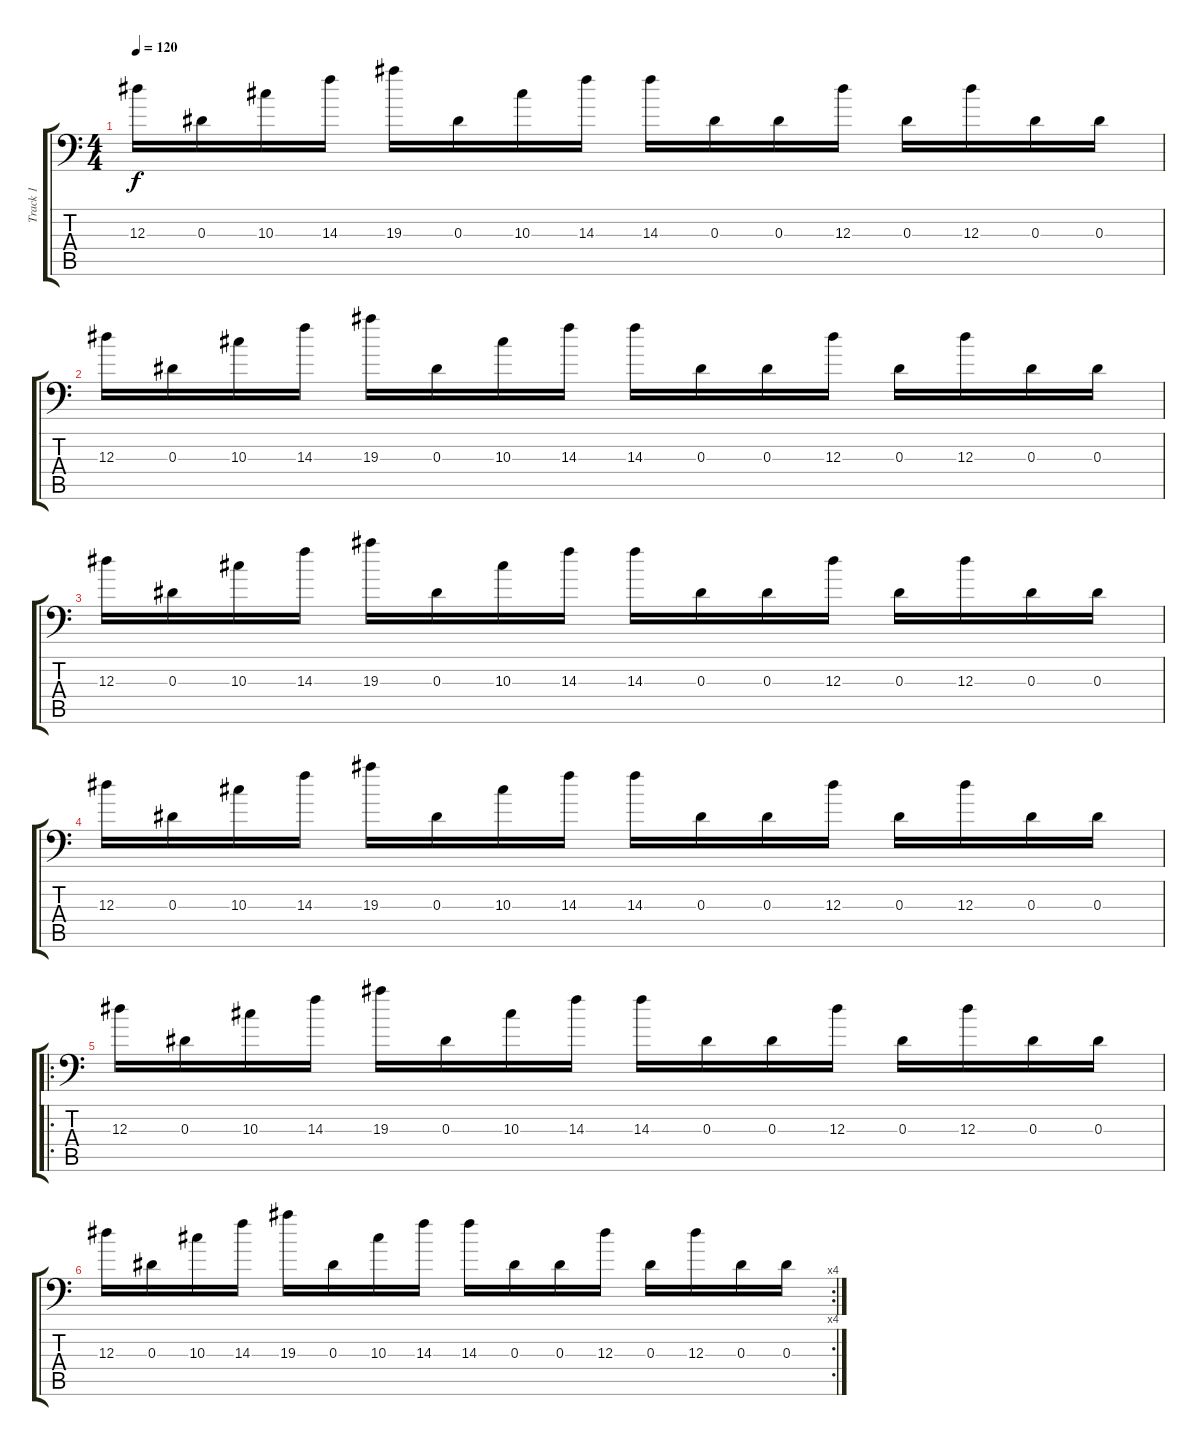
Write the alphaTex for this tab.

\track ("Track 1" "Track 1") {instrument distortionguitar}
\staff {score tabs}
\tuning (C4 G3 Eb3 Bb2 F2 Bb1) {hide}
\ts (4 4)
\tempo 120
\clef f4
\ks c
12.3.16{dy f} 0.3.16 10.3.16 14.3.16 19.3.16 0.3.16 10.3.16 14.3.16 14.3.16 0.3.16 0.3.16 12.3.16 0.3.16 12.3.16 0.3.16 0.3.16 |
12.3.16 0.3.16 10.3.16 14.3.16 19.3.16 0.3.16 10.3.16 14.3.16 14.3.16 0.3.16 0.3.16 12.3.16 0.3.16 12.3.16 0.3.16 0.3.16 |
12.3.16 0.3.16 10.3.16 14.3.16 19.3.16 0.3.16 10.3.16 14.3.16 14.3.16 0.3.16 0.3.16 12.3.16 0.3.16 12.3.16 0.3.16 0.3.16 |
12.3.16 0.3.16 10.3.16 14.3.16 19.3.16 0.3.16 10.3.16 14.3.16 14.3.16 0.3.16 0.3.16 12.3.16 0.3.16 12.3.16 0.3.16 0.3.16 |
\ro
12.3.16 0.3.16 10.3.16 14.3.16 19.3.16 0.3.16 10.3.16 14.3.16 14.3.16 0.3.16 0.3.16 12.3.16 0.3.16 12.3.16 0.3.16 0.3.16 |
\rc 4
12.3.16 0.3.16 10.3.16 14.3.16 19.3.16 0.3.16 10.3.16 14.3.16 14.3.16 0.3.16 0.3.16 12.3.16 0.3.16 12.3.16 0.3.16 0.3.16
